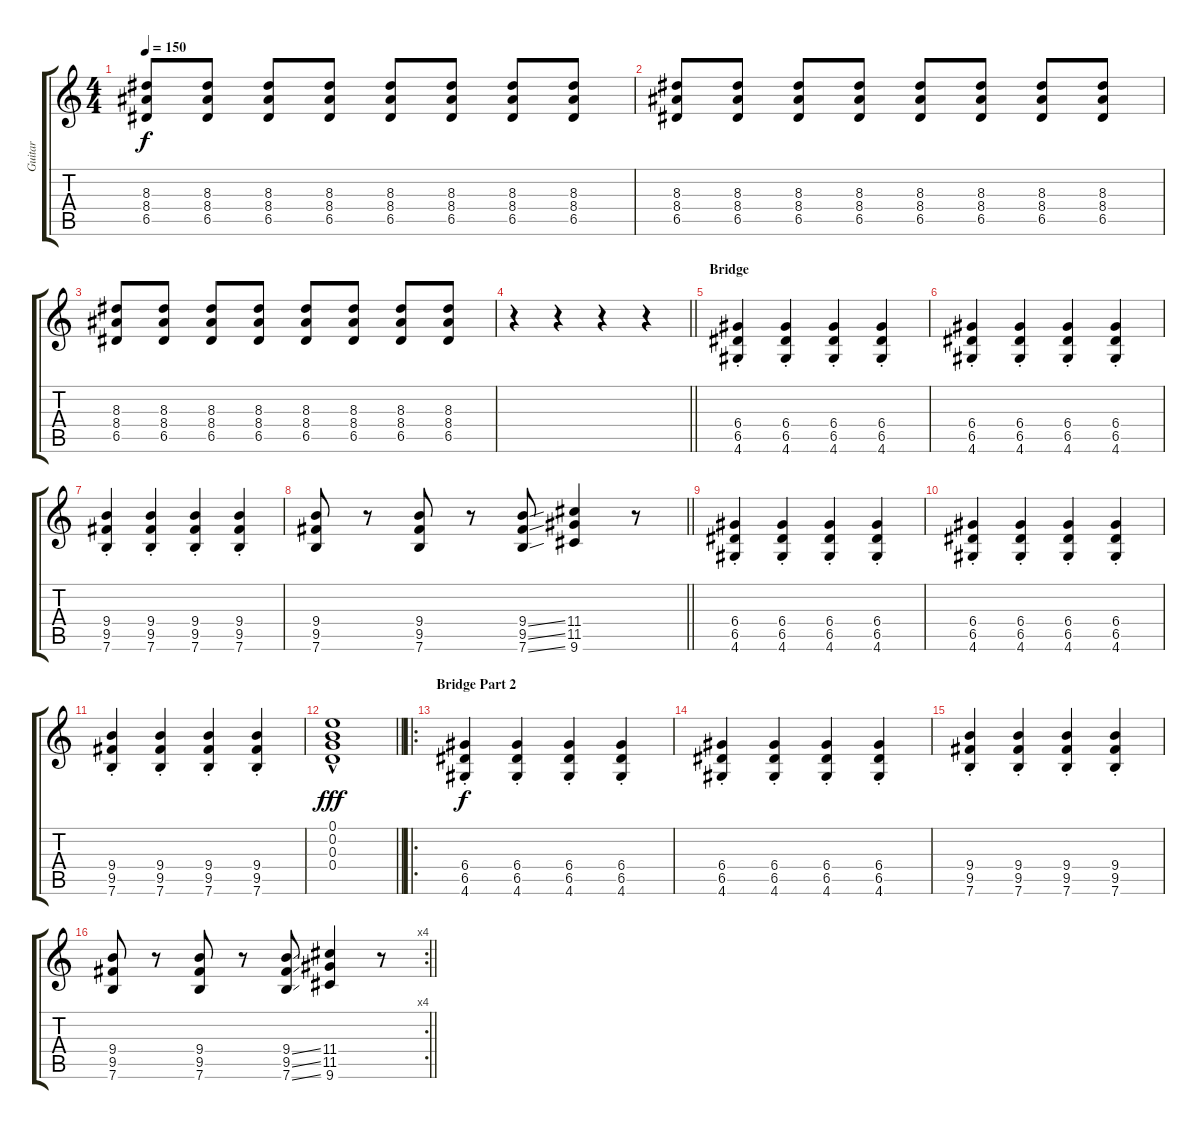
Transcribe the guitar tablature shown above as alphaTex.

\track ("Guitar" "Guitar") {instrument overdrivenguitar}
\staff {score tabs}
\tuning (E4 B3 G3 D3 A2 E2) {hide}
\ts (4 4)
\tempo 150
\clef g2
\ks c
(8.3 8.4 6.5).8{dy f} (8.3 8.4 6.5).8 (8.3 8.4 6.5).8 (8.3 8.4 6.5).8 (8.3 8.4 6.5).8 (8.3 8.4 6.5).8 (8.3 8.4 6.5).8 (8.3 8.4 6.5).8 |
(8.3 8.4 6.5).8 (8.3 8.4 6.5).8 (8.3 8.4 6.5).8 (8.3 8.4 6.5).8 (8.3 8.4 6.5).8 (8.3 8.4 6.5).8 (8.3 8.4 6.5).8 (8.3 8.4 6.5).8 |
(8.3 8.4 6.5).8 (8.3 8.4 6.5).8 (8.3 8.4 6.5).8 (8.3 8.4 6.5).8 (8.3 8.4 6.5).8 (8.3 8.4 6.5).8 (8.3 8.4 6.5).8 (8.3 8.4 6.5).8 |
\barLineRight lightlight
r.4 r.4 r.4 r.4 |
\section ("" "Bridge")
(6.4{st} 6.5{st} 4.6{st}).4 (6.4{st} 6.5{st} 4.6{st}).4 (6.4{st} 6.5{st} 4.6{st}).4 (6.4{st} 6.5{st} 4.6{st}).4 |
(6.4{st} 6.5{st} 4.6{st}).4 (6.4{st} 6.5{st} 4.6{st}).4 (6.4{st} 6.5{st} 4.6{st}).4 (6.4{st} 6.5{st} 4.6{st}).4 |
(9.4{st} 9.5{st} 7.6{st}).4 (9.4{st} 9.5{st} 7.6{st}).4 (9.4{st} 9.5{st} 7.6{st}).4 (9.4{st} 9.5{st} 7.6{st}).4 |
\barLineRight lightlight
(9.4 9.5 7.6).8 r.8 (9.4 9.5 7.6).8 r.8 (9.4{ss} 9.5{ss} 7.6{ss}).8 (11.4 11.5 9.6).4 r.8 |
(6.4{st} 6.5{st} 4.6{st}).4 (6.4{st} 6.5{st} 4.6{st}).4 (6.4{st} 6.5{st} 4.6{st}).4 (6.4{st} 6.5{st} 4.6{st}).4 |
(6.4{st} 6.5{st} 4.6{st}).4 (6.4{st} 6.5{st} 4.6{st}).4 (6.4{st} 6.5{st} 4.6{st}).4 (6.4{st} 6.5{st} 4.6{st}).4 |
(9.4{st} 9.5{st} 7.6{st}).4 (9.4{st} 9.5{st} 7.6{st}).4 (9.4{st} 9.5{st} 7.6{st}).4 (9.4{st} 9.5{st} 7.6{st}).4 |
\barLineRight lightlight
(0.1{hac} 0.2 0.3 0.4).1{dy fff} |
\ro
\section ("" "Bridge Part 2")
(6.4{st} 6.5{st} 4.6{st}).4{dy f} (6.4{st} 6.5{st} 4.6{st}).4 (6.4{st} 6.5{st} 4.6{st}).4 (6.4{st} 6.5{st} 4.6{st}).4 |
(6.4{st} 6.5{st} 4.6{st}).4 (6.4{st} 6.5{st} 4.6{st}).4 (6.4{st} 6.5{st} 4.6{st}).4 (6.4{st} 6.5{st} 4.6{st}).4 |
(9.4{st} 9.5{st} 7.6{st}).4 (9.4{st} 9.5{st} 7.6{st}).4 (9.4{st} 9.5{st} 7.6{st}).4 (9.4{st} 9.5{st} 7.6{st}).4 |
\rc 4
\barLineRight lightlight
(9.4 9.5 7.6).8 r.8 (9.4 9.5 7.6).8 r.8 (9.4{ss} 9.5{ss} 7.6{ss}).8 (11.4 11.5 9.6).4 r.8
